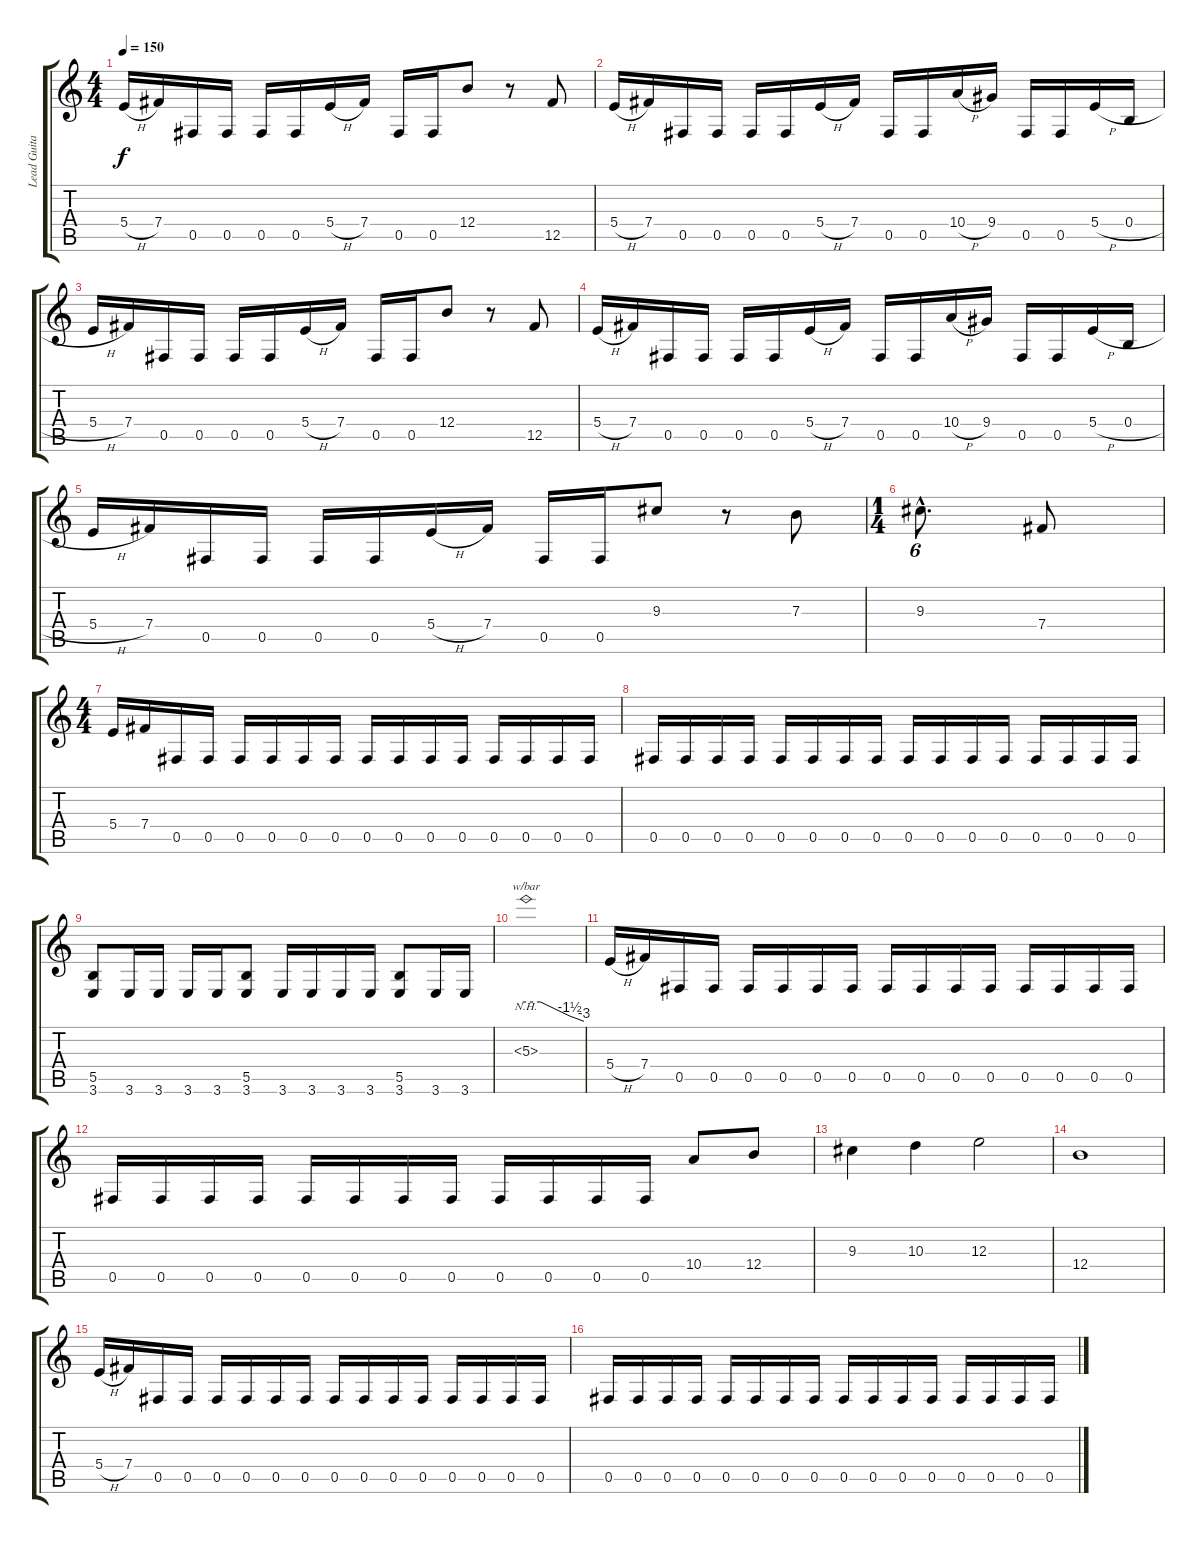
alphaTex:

\track ("Lead Guitar" "Lead Guita") {instrument overdrivenguitar}
\staff {score tabs}
\tuning (Db4 Ab3 E3 B2 Gb2 Db2) {hide}
\ts (4 4)
\tempo 150
\clef g2
\ks c
5.4{h}.16{dy f} 7.4.16 0.5.16 0.5.16 0.5.16 0.5.16 5.4{h}.16 7.4.16 0.5.16 0.5.16 12.4.8 r.8 12.5.8 |
5.4{h}.16 7.4.16 0.5.16 0.5.16 0.5.16 0.5.16 5.4{h}.16 7.4.16 0.5.16 0.5.16 10.4{h}.16 9.4.16 0.5.16 0.5.16 5.4{h}.16 0.4{h}.16 |
5.4{h}.16 7.4.16 0.5.16 0.5.16 0.5.16 0.5.16 5.4{h}.16 7.4.16 0.5.16 0.5.16 12.4.8 r.8 12.5.8 |
5.4{h}.16 7.4.16 0.5.16 0.5.16 0.5.16 0.5.16 5.4{h}.16 7.4.16 0.5.16 0.5.16 10.4{h}.16 9.4.16 0.5.16 0.5.16 5.4{h}.16 0.4{h}.16 |
5.4{h}.16 7.4.16 0.5.16 0.5.16 0.5.16 0.5.16 5.4{h}.16 7.4.16 0.5.16 0.5.16 9.3.8 r.8 7.3.8 |
\ts (1 4)
9.3{hac}.8{d tu (6 4)} 7.4.8 |
\ts (4 4)
5.4.16 7.4.16 0.5.16 0.5.16 0.5.16 0.5.16 0.5.16 0.5.16 0.5.16 0.5.16 0.5.16 0.5.16 0.5.16 0.5.16 0.5.16 0.5.16 |
0.5.16 0.5.16 0.5.16 0.5.16 0.5.16 0.5.16 0.5.16 0.5.16 0.5.16 0.5.16 0.5.16 0.5.16 0.5.16 0.5.16 0.5.16 0.5.16 |
(5.5 3.6).8 3.6.16 3.6.16 3.6.16 3.6.16 (5.5 3.6).8 3.6.16 3.6.16 3.6.16 3.6.16 (5.5 3.6).8 3.6.16 3.6.16 |
5.3{nh}.1{tbe (custom default 0 0 15 0 45 -6 60 -12)} |
5.4{h}.16 7.4.16 0.5.16 0.5.16 0.5.16 0.5.16 0.5.16 0.5.16 0.5.16 0.5.16 0.5.16 0.5.16 0.5.16 0.5.16 0.5.16 0.5.16 |
0.5.16 0.5.16 0.5.16 0.5.16 0.5.16 0.5.16 0.5.16 0.5.16 0.5.16 0.5.16 0.5.16 0.5.16 10.4.8 12.4.8 |
9.3.4 10.3.4 12.3.2 |
12.4.1 |
5.4{h}.16 7.4.16 0.5.16 0.5.16 0.5.16 0.5.16 0.5.16 0.5.16 0.5.16 0.5.16 0.5.16 0.5.16 0.5.16 0.5.16 0.5.16 0.5.16 |
0.5.16 0.5.16 0.5.16 0.5.16 0.5.16 0.5.16 0.5.16 0.5.16 0.5.16 0.5.16 0.5.16 0.5.16 0.5.16 0.5.16 0.5.16 0.5.16
